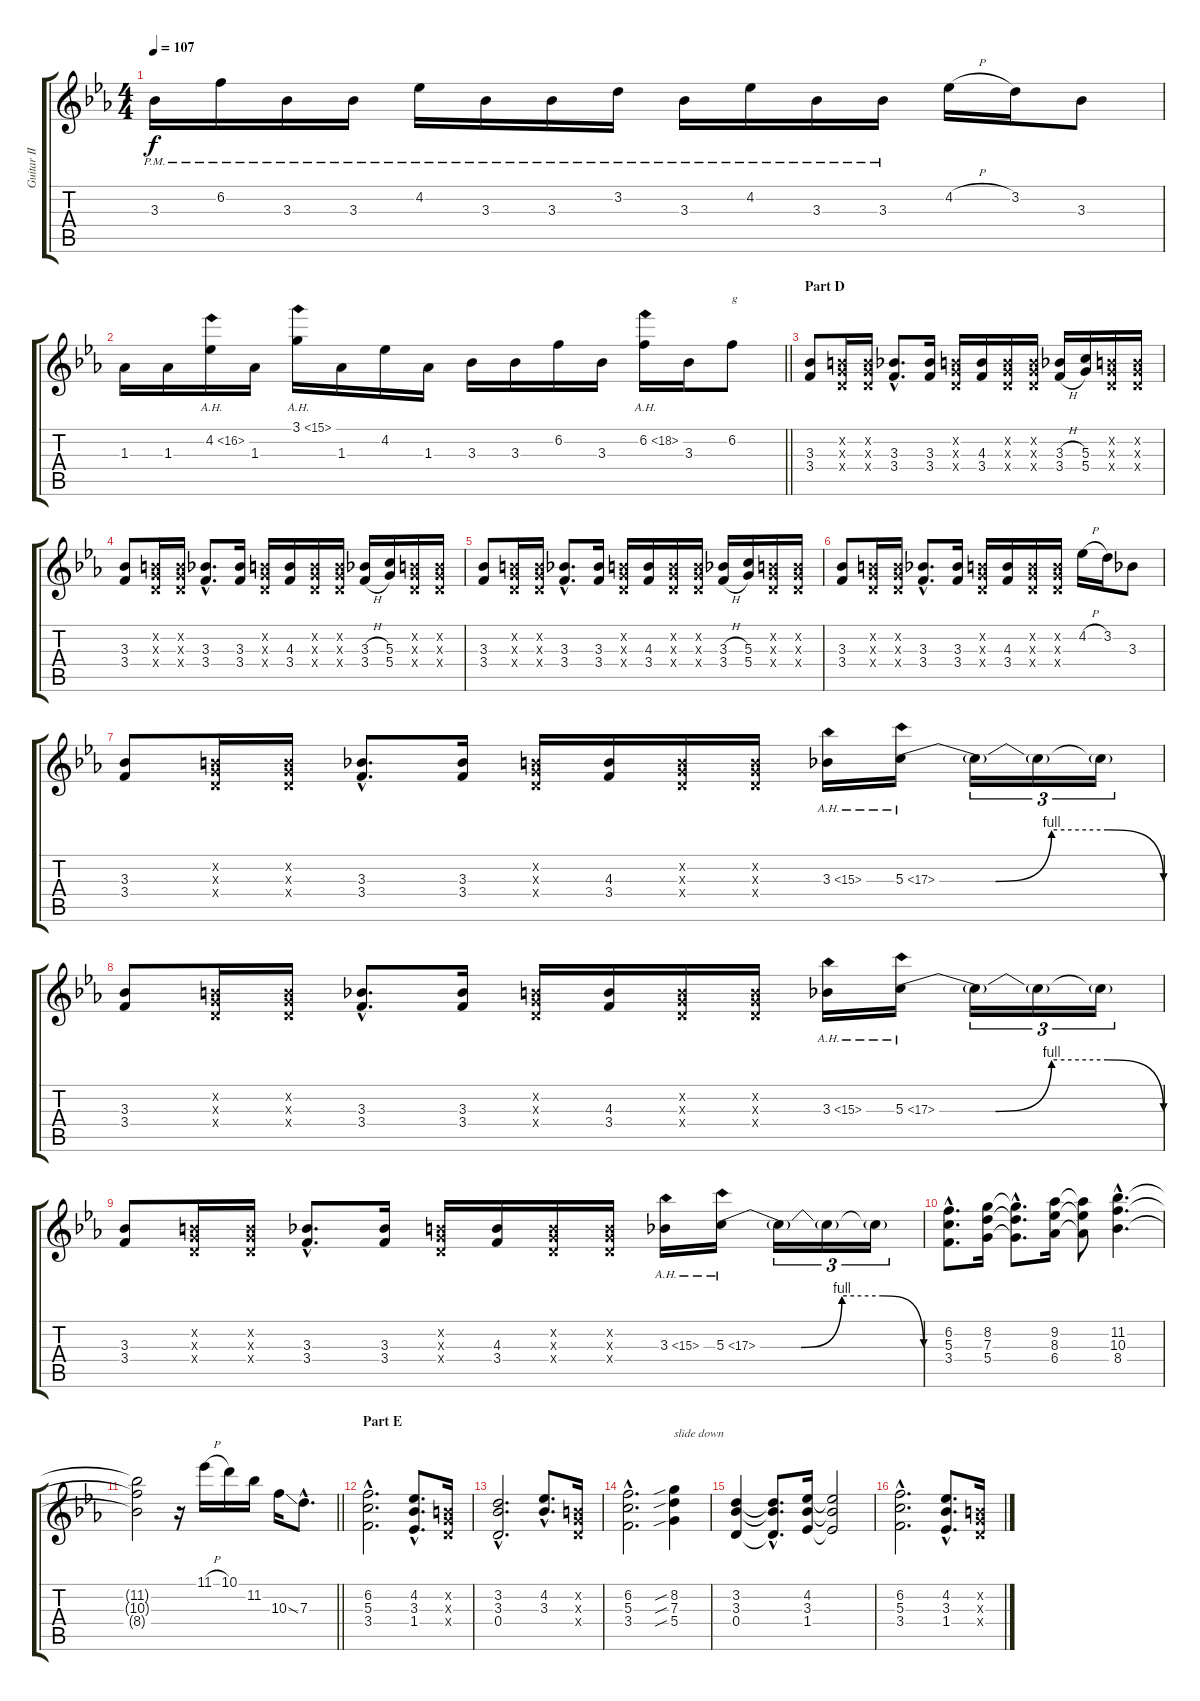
\track ("Guitar II (Daita)" "Guitar II ") {instrument distortionguitar}
\staff {score tabs}
\tuning (E4 B3 G3 D3 A2 E2) {hide}
\ts (4 4)
\tempo 107
\clef g2
\ks eb
3.3{pm}.16{dy f} 6.2{pm}.16 3.3{pm}.16 3.3{pm}.16 4.2{pm}.16 3.3{pm}.16 3.3{pm}.16 3.2{pm}.16 3.3{pm}.16 4.2{pm}.16 3.3{pm}.16 3.3{pm}.16 4.2{h}.16 3.2.16 3.3.8 |
\barLineRight lightlight
1.3.16 1.3.16 4.2{ah 12}.16 1.3.16 3.1{ah 12}.16 1.3.16 4.2.16 1.3.16 3.3.16 3.3.16 6.2.16 3.3.16 6.2{ah 12}.16 3.3.16 6.2.8{txt "g"} |
\section ("" "Part D")
(3.3 3.4).8 (0.2{x} 0.3{x} 0.4{x}).16 (0.2{x} 0.3{x} 0.4{x}).16 (3.3{hac} 3.4{hac}).8{d} (3.3 3.4).16 (0.2{x} 0.3{x} 0.4{x}).16 (4.3 3.4).16 (0.2{x} 0.3{x} 0.4{x}).16 (0.2{x} 0.3{x} 0.4{x}).16 (3.3{h} 3.4{h}).16 (5.3 5.4).16 (0.2{x} 0.3{x} 0.4{x}).16 (0.2{x} 0.3{x} 0.4{x}).16 |
(3.3 3.4).8 (0.2{x} 0.3{x} 0.4{x}).16 (0.2{x} 0.3{x} 0.4{x}).16 (3.3{hac} 3.4{hac}).8{d} (3.3 3.4).16 (0.2{x} 0.3{x} 0.4{x}).16 (4.3 3.4).16 (0.2{x} 0.3{x} 0.4{x}).16 (0.2{x} 0.3{x} 0.4{x}).16 (3.3{h} 3.4{h}).16 (5.3 5.4).16 (0.2{x} 0.3{x} 0.4{x}).16 (0.2{x} 0.3{x} 0.4{x}).16 |
(3.3 3.4).8 (0.2{x} 0.3{x} 0.4{x}).16 (0.2{x} 0.3{x} 0.4{x}).16 (3.3{hac} 3.4{hac}).8{d} (3.3 3.4).16 (0.2{x} 0.3{x} 0.4{x}).16 (4.3 3.4).16 (0.2{x} 0.3{x} 0.4{x}).16 (0.2{x} 0.3{x} 0.4{x}).16 (3.3{h} 3.4{h}).16 (5.3 5.4).16 (0.2{x} 0.3{x} 0.4{x}).16 (0.2{x} 0.3{x} 0.4{x}).16 |
(3.3 3.4).8 (0.2{x} 0.3{x} 0.4{x}).16 (0.2{x} 0.3{x} 0.4{x}).16 (3.3{hac} 3.4{hac}).8{d} (3.3 3.4).16 (0.2{x} 0.3{x} 0.4{x}).16 (4.3 3.4).16 (0.2{x} 0.3{x} 0.4{x}).16 (0.2{x} 0.3{x} 0.4{x}).16 4.2{h}.16 3.2.16 3.3.8 |
(3.3 3.4).8 (0.2{x} 0.3{x} 0.4{x}).16 (0.2{x} 0.3{x} 0.4{x}).16 (3.3{hac} 3.4{hac}).8{d} (3.3 3.4).16 (0.2{x} 0.3{x} 0.4{x}).16 (4.3 3.4).16 (0.2{x} 0.3{x} 0.4{x}).16 (0.2{x} 0.3{x} 0.4{x}).16 3.3{ah 12}.16 5.3{be (custom 0 0 15 0 30 4 45 4 60 0) ah 12}.16 5.3{t}.16{tu (3 2)} 5.3{t}.16{tu (3 2)} 5.3{t}.16{tu (3 2)} |
(3.3 3.4).8 (0.2{x} 0.3{x} 0.4{x}).16 (0.2{x} 0.3{x} 0.4{x}).16 (3.3{hac} 3.4{hac}).8{d} (3.3 3.4).16 (0.2{x} 0.3{x} 0.4{x}).16 (4.3 3.4).16 (0.2{x} 0.3{x} 0.4{x}).16 (0.2{x} 0.3{x} 0.4{x}).16 3.3{ah 12}.16 5.3{be (custom 0 0 15 0 30 4 45 4 60 0) ah 12}.16 5.3{t}.16{tu (3 2)} 5.3{t}.16{tu (3 2)} 5.3{t}.16{tu (3 2)} |
(3.3 3.4).8 (0.2{x} 0.3{x} 0.4{x}).16 (0.2{x} 0.3{x} 0.4{x}).16 (3.3{hac} 3.4{hac}).8{d} (3.3 3.4).16 (0.2{x} 0.3{x} 0.4{x}).16 (4.3 3.4).16 (0.2{x} 0.3{x} 0.4{x}).16 (0.2{x} 0.3{x} 0.4{x}).16 3.3{ah 12}.16 5.3{be (custom 0 0 15 0 30 4 45 4 60 0) ah 12}.16 5.3{t}.16{tu (3 2)} 5.3{t}.16{tu (3 2)} 5.3{t}.16{tu (3 2)} |
(6.2{hac} 5.3{hac} 3.4{hac}).8{d} (8.2 7.3 5.4).16 (8.2{hac t} 7.3{hac t} 5.4{hac t}).8{d} (9.2 8.3 6.4).16 (9.2{t} 8.3{t} 6.4{t}).8 (11.2{hac} 10.3{hac} 8.4{hac}).4{d} |
\barLineRight lightlight
(11.2{t} 10.3{t} 8.4{t}).2 r.16 11.1{h}.16 10.1.16 11.2.16 10.3{ss}.16 7.3{hac}.8{d} |
\section ("" "Part E")
(6.2{hac} 5.3{hac} 3.4{hac}).2{d} (4.2{hac} 3.3{hac} 1.4{hac}).8{d} (0.2{x} 0.3{x} 0.4{x}).16 |
(3.2{hac} 3.3{hac} 0.4{hac}).2{d} (4.2{hac} 3.3{hac}).8{d} (0.2{x} 0.3{x} 0.4{x}).16 |
(6.2{hac} 5.3{hac} 3.4{hac}).2{d} (8.2{sib} 7.3{sib} 5.4{sib}).4{txt "slide down"} |
(3.2 3.3 0.4).4 (3.2{hac t} 3.3{hac t} 0.4{hac t}).8{d} (4.2 3.3 1.4).16 (4.2{t} 3.3{t} 1.4{t}).2 |
(6.2{hac} 5.3{hac} 3.4{hac}).2{d} (4.2{hac} 3.3{hac} 1.4{hac}).8{d} (0.2{x} 0.3{x} 0.4{x}).16
